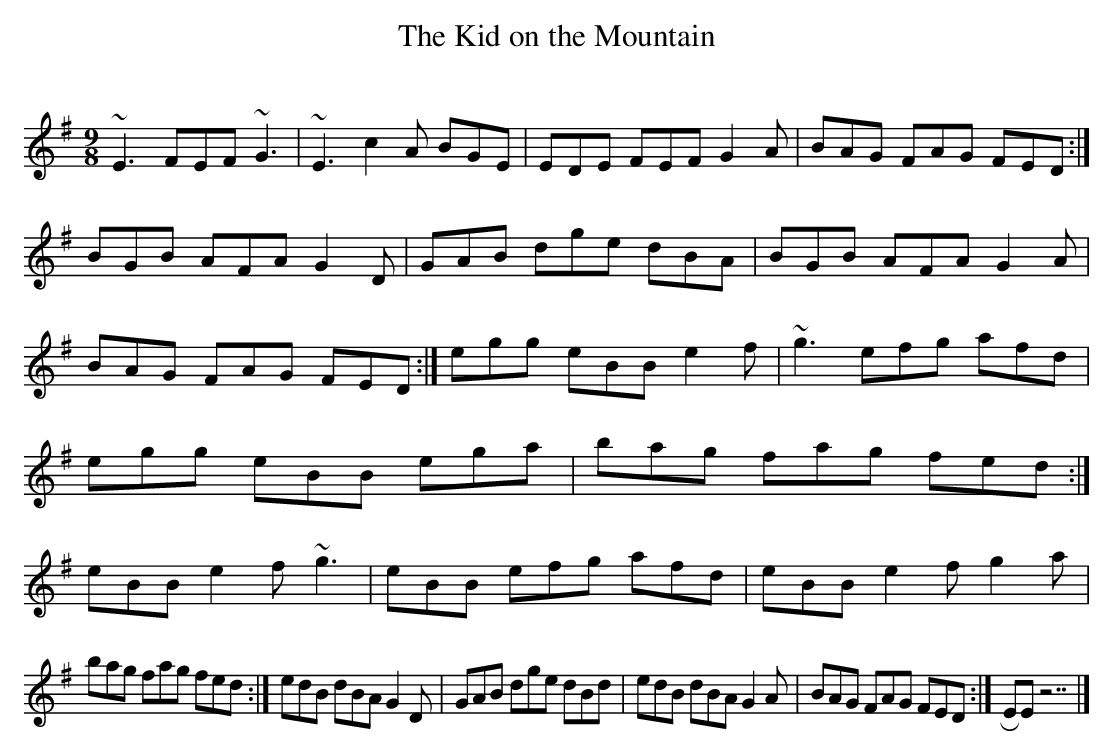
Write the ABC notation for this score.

X:1
T:Kid on the Mountain, The
C:
M:9/8
L:1/8
K:G
~E3 FEF ~G3 |~E3 c2 A BGE |EDE FEF G2 A |BAG FAG FED :|BGB AFA G2 D |GAB dge dBA |BGB AFA G2 A |BAG FAG FED :|egg eBB e2 f |~g3 efg afd |egg eBB ega |bag fag fed :|eBB e2 f ~g3 |eBB efg afd |eBB e2 f g2 a |
bag fag fed :|edB dBA G2 D |GAB dge dBd |edB dBA G2 A |BAG FAG FED :|REE z7 |]
